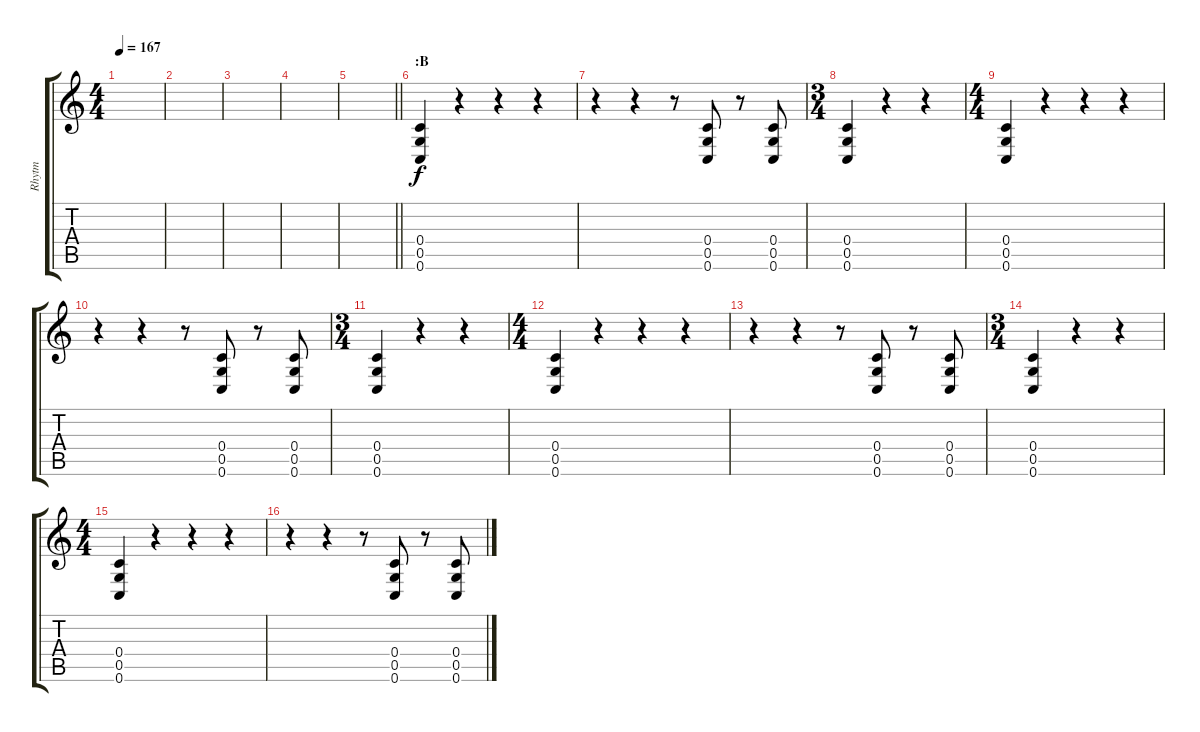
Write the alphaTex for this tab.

\track ("Rhytm" "Rhytm") {instrument distortionguitar}
\staff {score tabs}
\tuning (D4 A3 F3 C3 G2 C2) {hide}
\ts (4 4)
\tempo 167
\clef g2
\ks c
|
|
|
|
\barLineRight lightlight
|
\section ("" ":B")
(0.4 0.5 0.6).4 r.4 r.4 r.4 |
r.4 r.4 r.8 (0.4 0.5 0.6).8 r.8 (0.4 0.5 0.6).8 |
\ts (3 4)
(0.4 0.5 0.6).4 r.4 r.4 |
\ts (4 4)
(0.4 0.5 0.6).4 r.4 r.4 r.4 |
r.4 r.4 r.8 (0.4 0.5 0.6).8 r.8 (0.4 0.5 0.6).8 |
\ts (3 4)
(0.4 0.5 0.6).4 r.4 r.4 |
\ts (4 4)
(0.4 0.5 0.6).4 r.4 r.4 r.4 |
r.4 r.4 r.8 (0.4 0.5 0.6).8 r.8 (0.4 0.5 0.6).8 |
\ts (3 4)
(0.4 0.5 0.6).4 r.4 r.4 |
\ts (4 4)
(0.4 0.5 0.6).4 r.4 r.4 r.4 |
r.4 r.4 r.8 (0.4 0.5 0.6).8 r.8 (0.4 0.5 0.6).8
